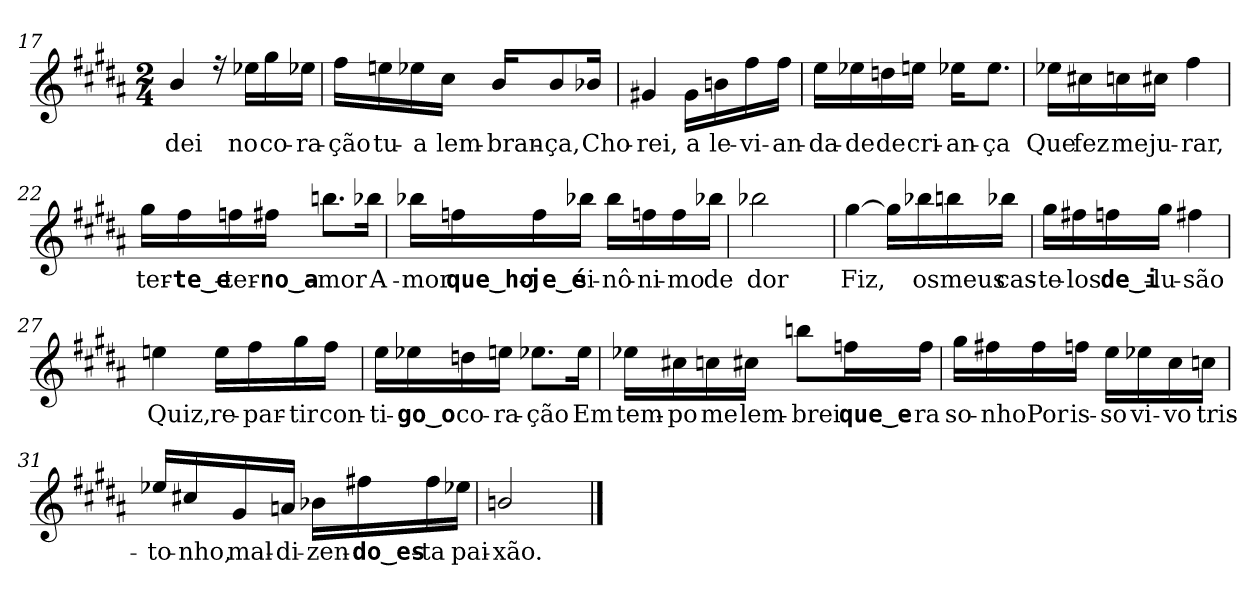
**kern	**text
*part1	*part1
*staff1	*staff1
*clefG2	*
*k[f#c#g#d#a#]	*
*B:	*
*M2/4	*
=17	=17
!	!LO:LY:b
*^	*
4b/	2ryy	-dei
16rff	.	.
!	!	!LO:LY:b
16ee-X\LL	.	no
!	!	!LO:LY:b
16gg#\	.	co-
!	!	!LO:LY:b
16ee-X\JJ	.	-ra-
!!LO:LB:g=z	!!
=18	=18	=18
!	!	!LO:LY:b
16ff#\LL	4ryy	-ção
!	!	!LO:LY:b
16een\	.	tu-
!	!	!LO:LY:b
16ee-X\	.	-a
!	!	!LO:LY:b
16cc#\JJ	.	lem-
!	!	!LO:LY:b
16b/KL	4ryy	-bran-
!	!	!LO:LY:b
8b/	.	-ça,
!	!	!LO:LY:b
16b-X/Jk	.	Cho-
=19	=19	=19
!	!	!LO:LY:b
4g#X/	4ryy	-rei,
!	!	!LO:LY:b
16g#\LL	4ryy	a
!	!	!LO:LY:b
16bn\	.	le-
!	!	!LO:LY:b
16ff#\	.	-vi-
!	!	!LO:LY:b
16ff#\JJ	.	-an-
=20	=20	=20
!	!	!LO:LY:b
16ee\LL	4ryy	-da-
!	!	!LO:LY:b
16ee-X\	.	-de
!	!	!LO:LY:b
16ddn\	.	de
!	!	!LO:LY:b
16een\JJ	.	cri-
!	!	!LO:LY:b
16ee-X\KL	4ryy	-an-
!	!	!LO:LY:b
8.ee-\J	.	-ça
!!LO:LB:g=z	!!
=21	=21	=21
!	!	!LO:LY:b
16ee-X\LL	4ryy	Que
!	!	!LO:LY:b
16cc#X\	.	fez
!	!	!LO:LY:b
16ccn\	.	me
!	!	!LO:LY:b
16cc#X\JJ	.	ju-
!	!	!LO:LY:b
4ff#\	4ryy	-rar,
=22	=22	=22
!	!	!LO:LY:b
16gg#\LL	2ryy	ter-
!	!	!LO:LY:b
16ff#\	.	-te‿e-
!	!	!LO:LY:b
16ffn\	.	-ter-
!	!	!LO:LY:b
16ff#X\JJ	.	-no‿a-
!	!	!LO:LY:b
8.bbn\L	.	-mor
!	!	!LO:LY:b
16bb-X\Jk	.	A-
=23	=23	=23
!	!	!LO:LY:b
16bb-X\LL	2ryy	-mor
!	!	!LO:LY:b
16ffn\	.	que‿ho-
!	!	!LO:LY:b
16ff\	.	-je‿é
!	!	!LO:LY:b
16bb-X\JJ	.	si-
!	!	!LO:LY:b
16bb-\LL	.	-nô-
!	!	!LO:LY:b
16ffn\	.	-ni-
!	!	!LO:LY:b
16ff\	.	-mo
!	!	!LO:LY:b
16bb-X\JJ	.	de
!!LO:PB:g=z	!!
=24	=24	=24
!	!	!LO:LY:b
2bb-X\	4ryy	dor
.	4ryy	.
=25	=25	=25
!	!	!LO:LY:b
[<4gg#\	4ryy	Fiz,
16gg#\LL]	4ryy	.
!	!	!LO:LY:b
16bb-X\	.	os
!	!	!LO:LY:b
16bbn\	.	meus
!	!	!LO:LY:b
16bb-X\JJ	.	cas-
=26	=26	=26
!	!	!LO:LY:b
16gg#\LL	4ryy	-te-
!	!	!LO:LY:b
16ff#X\	.	-los
!	!	!LO:LY:b
16ffn\	.	de‿i-
!	!	!LO:LY:b
16gg#\JJ	.	-lu-
!	!	!LO:LY:b
4ff#X\	4ryy	-são
!!LO:LB:g=z	!!
=27	=27	=27
!	!	!LO:LY:b
4een\	4ryy	Quiz,
!	!	!LO:LY:b
16ee\LL	4ryy	re-
!	!	!LO:LY:b
16ff#\	.	-par-
!	!	!LO:LY:b
16gg#\	.	-tir
!	!	!LO:LY:b
16ff#\JJ	.	con-
=28	=28	=28
!	!	!LO:LY:b
16ee\LL	4ryy	-ti-
!	!	!LO:LY:b
16ee-X\	.	-go‿o
!	!	!LO:LY:b
16ddn\	.	co-
!	!	!LO:LY:b
16een\JJ	.	-ra-
!	!	!LO:LY:b
8.ee-X\L	4ryy	-ção
!	!	!LO:LY:b
16ee-\Jk	.	Em
=29	=29	=29
!	!	!LO:LY:b
16ee-X\LL	4ryy	tem-
!	!	!LO:LY:b
16cc#X\	.	-po
!	!	!LO:LY:b
16ccn\	.	me
!	!	!LO:LY:b
16cc#X\JJ	.	lem-
!	!	!LO:LY:b
8bbn\L	4ryy	-brei
!	!	!LO:LY:b
16ffn\L	.	que‿e-
!	!	!LO:LY:b
16ff\JJ	.	-ra
!!LO:LB:g=z	!!
=30	=30	=30
!	!	!LO:LY:b
16gg#\LL	4ryy	so-
!	!	!LO:LY:b
16ff#X\	.	-nho
!	!	!LO:LY:b
16ff#\	.	Por
!	!	!LO:LY:b
16ffn\JJ	.	is-
!	!	!LO:LY:b
16ee\LL	4ryy	-so
!	!	!LO:LY:b
16ee-X\	.	vi-
!	!	!LO:LY:b
16cc#\	.	-vo
!	!	!LO:LY:b
16ccn\JJ	.	tris-
=31	=31	=31
!	!	!LO:LY:b
16ee-X/LL	4ryy	-to-
!	!	!LO:LY:b
16cc#X/	.	-nho,
!	!	!LO:LY:b
16g#/	.	mal-
!	!	!LO:LY:b
16an/JJ	.	-di-
!	!	!LO:LY:b
16b-X\LL	4ryy	-zen-
!	!	!LO:LY:b
16ff#X\	.	-do‿es-
!	!	!LO:LY:b
16ff#\	.	-ta
!	!	!LO:LY:b
16ee-X\JJ	.	pai-
=32	=32	=32
!	!	!LO:LY:b
2bn/	4ryy	-xão.
.	4ryy	.
*v	*v	*
==	==
*-	*-
